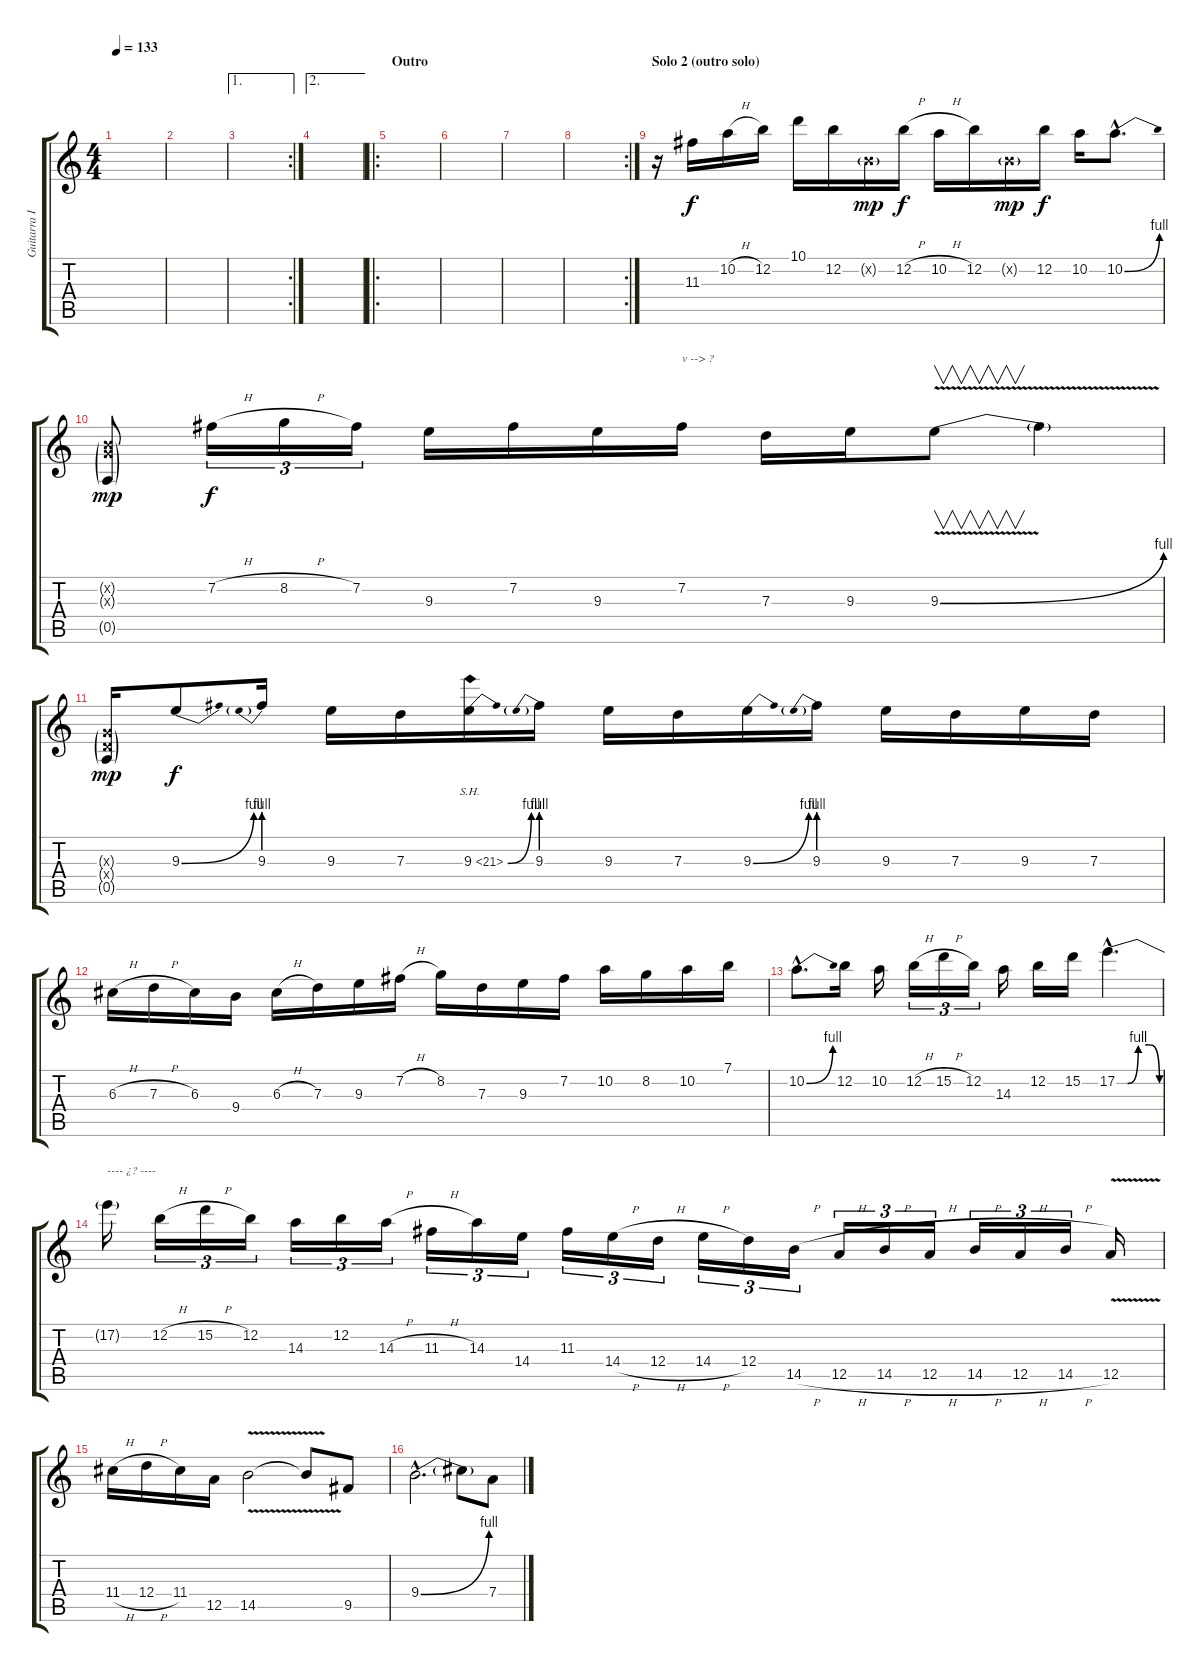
\track ("Guitarra IV" "Guitarra I") {instrument overdrivenguitar}
\staff {score tabs}
\tuning (E4 B3 G3 D3 A2 E2) {hide}
\ts (4 4)
\tempo 133
\clef g2
\ks c
|
|
\ae 1
\rc 2
|
\ae 2
|
\ro
\section ("" "Outro")
|
|
|
\rc 2
|
\section ("" "Solo 2 (outro solo)")
r.16{volume 16} 11.3.16 10.2{h}.16 12.2.16 10.1.16 12.2.16 0.2{g x}.16{dy mp} 12.2{h}.16{dy f} 10.2{h}.16 12.2.16 0.2{g x}.16{dy mp} 12.2.16{dy f} 10.2.16 10.2{be (bend 0 0 60 4) hac}.8{d} |
(0.2{g x} 0.3{g x} 0.5{g}).8{dy mp} 7.2{h}.16{tu (3 2) dy f} 8.2{h}.16{tu (3 2)} 7.2.16{tu (3 2)} 9.3.16 7.2.16 9.3.16 7.2.16{txt "v --> ?"} 7.3.16 9.3.16 9.3{be (bend 0 0 60 4) v}.8{v} 9.3{t}.4 |
(0.3{g x} 0.4{g x} 0.5{g}).16{dy mp} 9.3{be (bend 0 0 60 4)}.8{dy f} 9.3{be (prebend 0 4 60 4)}.16 9.3.16 7.3.16 9.3{be (bend 0 0 60 4) sh 12}.16 9.3{be (prebend 0 4 60 4)}.16 9.3.16 7.3.16 9.3{be (bend 0 0 60 4)}.16 9.3{be (prebend 0 4 60 4)}.16 9.3.16 7.3.16 9.3.16 7.3.16 |
6.3{h}.16 7.3{h}.16 6.3.16 9.4.16 6.3{h}.16 7.3.16 9.3.16 7.2{h}.16 8.2.16 7.3.16 9.3.16 7.2.16 10.2.16 8.2.16 10.2.16 7.1.16 |
10.2{be (bend 0 0 60 4) hac}.8{d} 12.2.16 10.2.16 12.2{h}.16{tu (3 2)} 15.2{h}.16{tu (3 2)} 12.2.16{tu (3 2)} 14.3.16 12.2.16 15.2.16 17.2{be (custom 0 0 15 0 30 4 45 4 60 0) hac}.4{d} |
17.2{t}.16{txt "---- ¿? ----"} 12.2{h}.16{tu (3 2)} 15.2{h}.16{tu (3 2)} 12.2.16{tu (3 2)} 14.3.16{tu (3 2)} 12.2.16{tu (3 2)} 14.3{h}.16{tu (3 2)} 11.3{h}.16{tu (3 2)} 14.3.16{tu (3 2)} 14.4.16{tu (3 2)} 11.3.16{tu (3 2)} 14.4{h}.16{tu (3 2)} 12.4{h}.16{tu (3 2)} 14.4{h}.16{tu (3 2)} 12.4.16{tu (3 2)} 14.5{h}.16{tu (3 2)} 12.5{h}.16{tu (3 2)} 14.5{h}.16{tu (3 2)} 12.5{h}.16{tu (3 2)} 14.5{h}.16{tu (3 2)} 12.5{h}.16{tu (3 2)} 14.5{h}.16{tu (3 2)} 12.5{v}.16 |
11.4{h}.16 12.4{h}.16 11.4.16 12.5.16 14.5{v}.2 14.5{t}.8 9.5.8 |
9.4{be (bend 0 0 60 4) hac}.2{d} 9.4{t}.8 7.4.8
